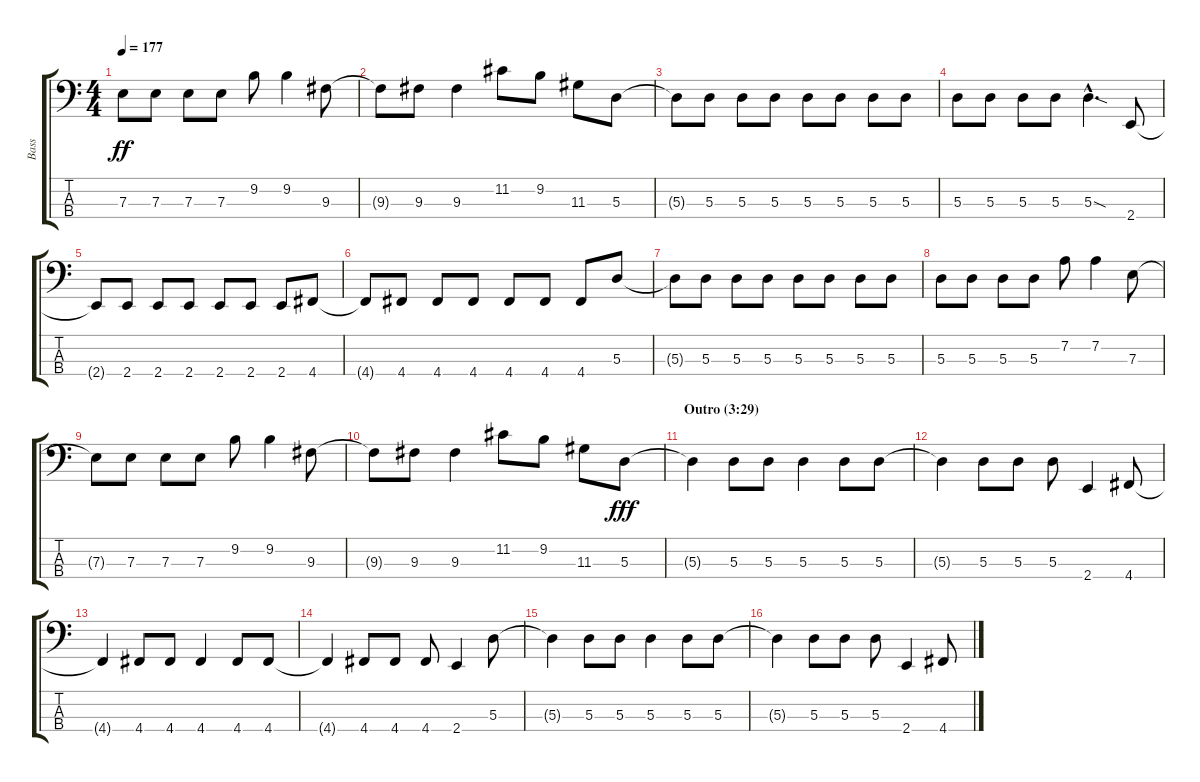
\track ("Bass" "Bass") {instrument electricbassfinger}
\staff {score tabs}
\tuning (G2 D2 A1 D1) {hide}
\ts (4 4)
\tempo 177
\clef f4
\ks c
7.3{t}.8{dy ff} 7.3.8 7.3.8 7.3.8 9.2.8 9.2.4 9.3.8 |
9.3{t}.8 9.3.8 9.3.4 11.2.8 9.2.8 11.3.8 5.3.8 |
5.3{t}.8 5.3.8 5.3.8 5.3.8 5.3.8 5.3.8 5.3.8 5.3.8 |
5.3.8 5.3.8 5.3.8 5.3.8 5.3{sod hac}.4{d} 2.4.8 |
2.4{t}.8 2.4.8 2.4.8 2.4.8 2.4.8 2.4.8 2.4.8 4.4.8 |
4.4{t}.8 4.4.8 4.4.8 4.4.8 4.4.8 4.4.8 4.4.8 5.3.8 |
5.3{t}.8 5.3.8 5.3.8 5.3.8 5.3.8 5.3.8 5.3.8 5.3.8 |
5.3.8 5.3.8 5.3.8 5.3.8 7.2.8 7.2.4 7.3.8 |
7.3{t}.8 7.3.8 7.3.8 7.3.8 9.2.8 9.2.4 9.3.8 |
9.3{t}.8 9.3.8 9.3.4 11.2.8 9.2.8 11.3.8 5.3.8{dy fff} |
\section ("" "Outro (3:29)")
5.3{t}.4 5.3.8 5.3.8 5.3.4 5.3.8 5.3.8 |
5.3{t}.4 5.3.8 5.3.8 5.3.8 2.4.4 4.4.8 |
4.4{t}.4 4.4.8 4.4.8 4.4.4 4.4.8 4.4.8 |
4.4{t}.4 4.4.8 4.4.8 4.4.8 2.4.4 5.3.8 |
5.3{t}.4 5.3.8 5.3.8 5.3.4 5.3.8 5.3.8 |
5.3{t}.4 5.3.8 5.3.8 5.3.8 2.4.4 4.4.8
